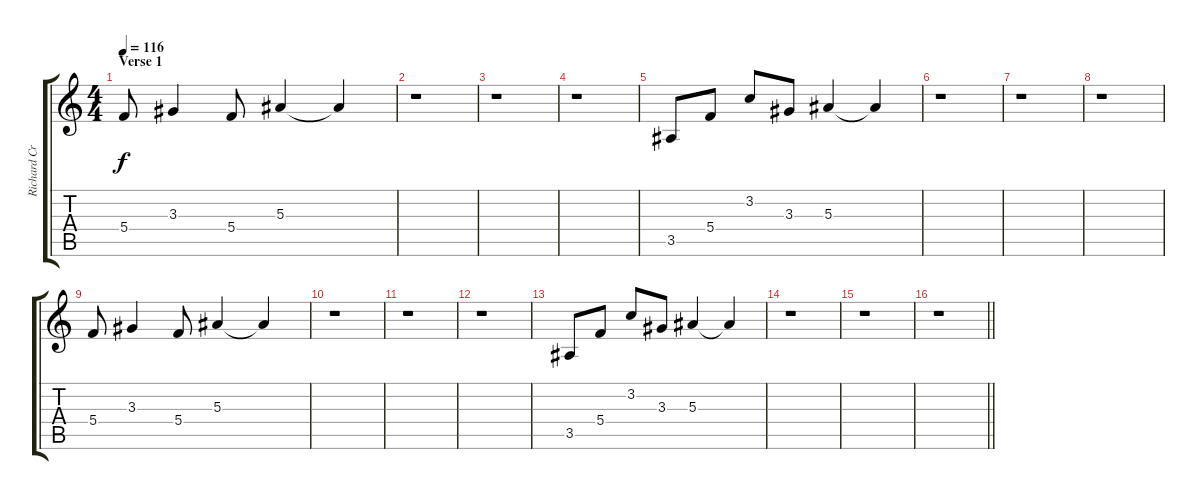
\track ("Richard Cruspe" "Richard Cr") {instrument distortionguitar}
\staff {score tabs}
\tuning (D4 A3 F3 C3 G2 C2) {hide}
\ts (4 4)
\section ("" "Verse 1")
\tempo 116
\clef g2
\ks c
5.4.8{dy f instrument electricguitarclean} 3.3.4 5.4.8 5.3.4 5.3{t}.4 |
r.1 |
r.1 |
r.1 |
3.5.8 5.4.8 3.2.8 3.3.8 5.3.4 5.3{t}.4 |
r.1 |
r.1 |
r.1 |
5.4.8 3.3.4 5.4.8 5.3.4 5.3{t}.4 |
r.1 |
r.1 |
r.1 |
3.5.8 5.4.8 3.2.8 3.3.8 5.3.4 5.3{t}.4 |
r.1 |
r.1 |
\barLineRight lightlight
r.1
